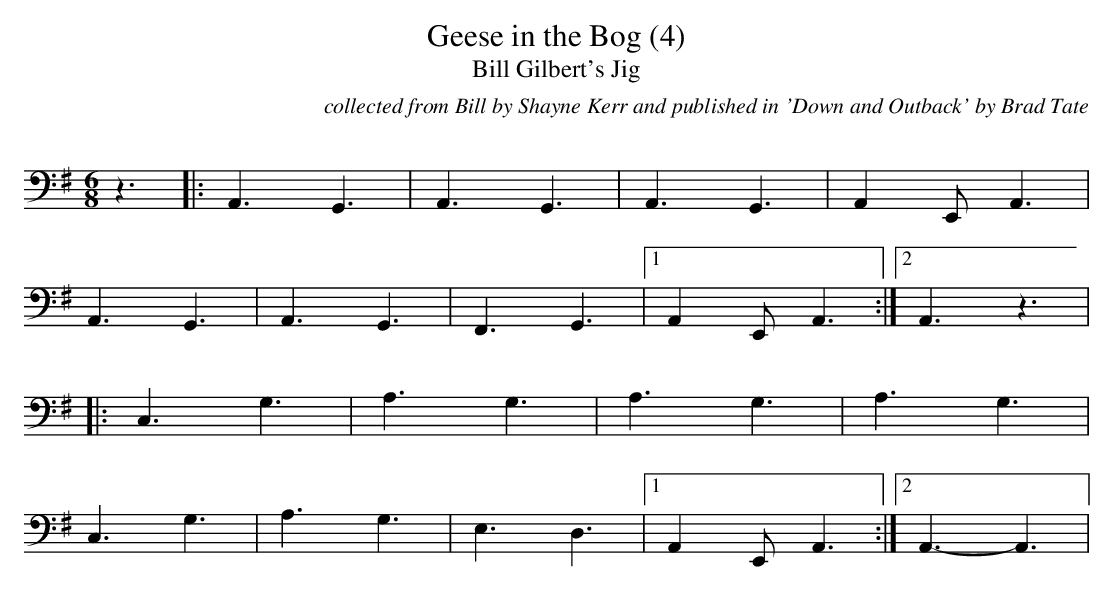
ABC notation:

X:1
T:Geese in the Bog (4)
T:Bill Gilbert's Jig
C:collected from Bill by Shayne Kerr and published in 'Down and Outback' by Brad Tate
Q:140
M:6/8
L:1/8
K:A dorian
z3|:A,,3G,,3|A,,3G,,3|A,,3G,,3|A,,2E,,A,,3|
A,,3G,,3|A,,3G,,3|F,,3G,,3|1A,,2E,,A,,3:|2A,,3z3|
|:C,3G,3|A,3G,3|A,3G,3|A,3G,3|
C,3G,3|A,3G,3|E,3D,3|1A,,2E,,A,,3:|2A,,3-A,,3|
